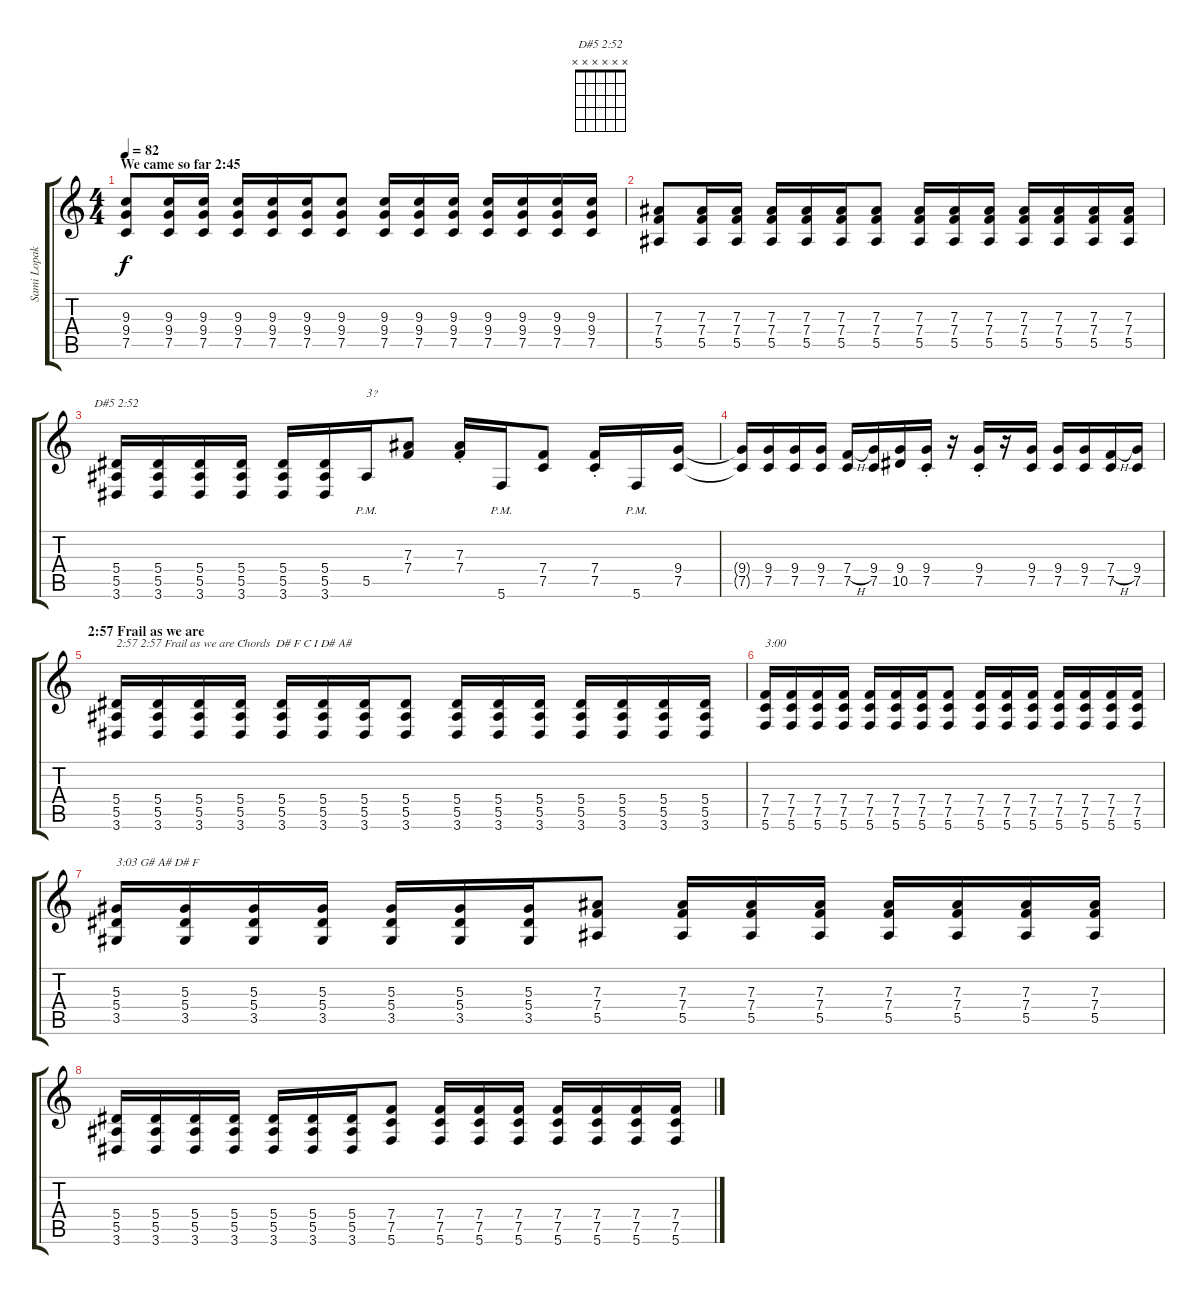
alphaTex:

\track ("Sami Lopakka (Rhythm / Double Guitar)" "Sami Lopak") {instrument electricguitarjazz}
\staff {score tabs}
\tuning (C4 G3 Eb3 Bb2 F2 C2) {hide}
\chord ("D#5 2:52" x x x x x x)
\ts (4 4)
\section ("" "We came so far 2:45")
\tempo 82
\clef g2
\ks c
(9.3 9.4 7.5).8{dy f} (9.3 9.4 7.5).16 (9.3 9.4 7.5).16 (9.3 9.4 7.5).16 (9.3 9.4 7.5).16 (9.3 9.4 7.5).16 (9.3 9.4 7.5).8 (9.3 9.4 7.5).16 (9.3 9.4 7.5).16 (9.3 9.4 7.5).16 (9.3 9.4 7.5).16 (9.3 9.4 7.5).16 (9.3 9.4 7.5).16 (9.3 9.4 7.5).16 |
(7.3 7.4 5.5).8 (7.3 7.4 5.5).16 (7.3 7.4 5.5).16 (7.3 7.4 5.5).16 (7.3 7.4 5.5).16 (7.3 7.4 5.5).16 (7.3 7.4 5.5).8 (7.3 7.4 5.5).16 (7.3 7.4 5.5).16 (7.3 7.4 5.5).16 (7.3 7.4 5.5).16 (7.3 7.4 5.5).16 (7.3 7.4 5.5).16 (7.3 7.4 5.5).16 |
(5.4 5.5 3.6).16{ch "D#5 2:52"} (5.4 5.5 3.6).16 (5.4 5.5 3.6).16 (5.4 5.5 3.6).16 (5.4 5.5 3.6).16 (5.4 5.5 3.6).16 5.5{pm}.16{txt "3?"} (7.3 7.4).8 (7.3{st} 7.4{st}).16 5.6{pm}.16 (7.4 7.5).8 (7.4{st} 7.5{st}).16 5.6{pm}.16 (9.4 7.5).16 |
(9.4{t} 7.5{t}).16 (9.4 7.5).16 (9.4 7.5).16 (9.4 7.5).16 (7.4{h} 7.5).16 (9.4 7.5).16 (9.4 10.5).16 (9.4{st} 7.5{st}).16 r.16 (9.4{st} 7.5{st}).16 r.16 (9.4 7.5).16 (9.4 7.5).16 (9.4 7.5).16 (7.4{h} 7.5).16 (9.4 7.5).16 |
\section ("" "2:57 Frail as we are")
(5.4 5.5 3.6).16{txt "2:57 2:57 Frail as we are Chords  D# F C I D# A#"} (5.4 5.5 3.6).16 (5.4 5.5 3.6).16 (5.4 5.5 3.6).16 (5.4 5.5 3.6).16 (5.4 5.5 3.6).16 (5.4 5.5 3.6).16 (5.4 5.5 3.6).8 (5.4 5.5 3.6).16 (5.4 5.5 3.6).16 (5.4 5.5 3.6).16 (5.4 5.5 3.6).16 (5.4 5.5 3.6).16 (5.4 5.5 3.6).16 (5.4 5.5 3.6).16 |
(7.4 7.5 5.6).16{txt "3:00"} (7.4 7.5 5.6).16 (7.4 7.5 5.6).16 (7.4 7.5 5.6).16 (7.4 7.5 5.6).16 (7.4 7.5 5.6).16 (7.4 7.5 5.6).16 (7.4 7.5 5.6).8 (7.4 7.5 5.6).16 (7.4 7.5 5.6).16 (7.4 7.5 5.6).16 (7.4 7.5 5.6).16 (7.4 7.5 5.6).16 (7.4 7.5 5.6).16 (7.4 7.5 5.6).16 |
(5.3 5.4 3.5).16{txt "3:03 G# A# D# F"} (5.3 5.4 3.5).16 (5.3 5.4 3.5).16 (5.3 5.4 3.5).16 (5.3 5.4 3.5).16 (5.3 5.4 3.5).16 (5.3 5.4 3.5).16 (7.3 7.4 5.5).8 (7.3 7.4 5.5).16 (7.3 7.4 5.5).16 (7.3 7.4 5.5).16 (7.3 7.4 5.5).16 (7.3 7.4 5.5).16 (7.3 7.4 5.5).16 (7.3 7.4 5.5).16 |
(5.4 5.5 3.6).16 (5.4 5.5 3.6).16 (5.4 5.5 3.6).16 (5.4 5.5 3.6).16 (5.4 5.5 3.6).16 (5.4 5.5 3.6).16 (5.4 5.5 3.6).16 (7.4 7.5 5.6).8 (7.4 7.5 5.6).16 (7.4 7.5 5.6).16 (7.4 7.5 5.6).16 (7.4 7.5 5.6).16 (7.4 7.5 5.6).16 (7.4 7.5 5.6).16 (7.4 7.5 5.6).16
